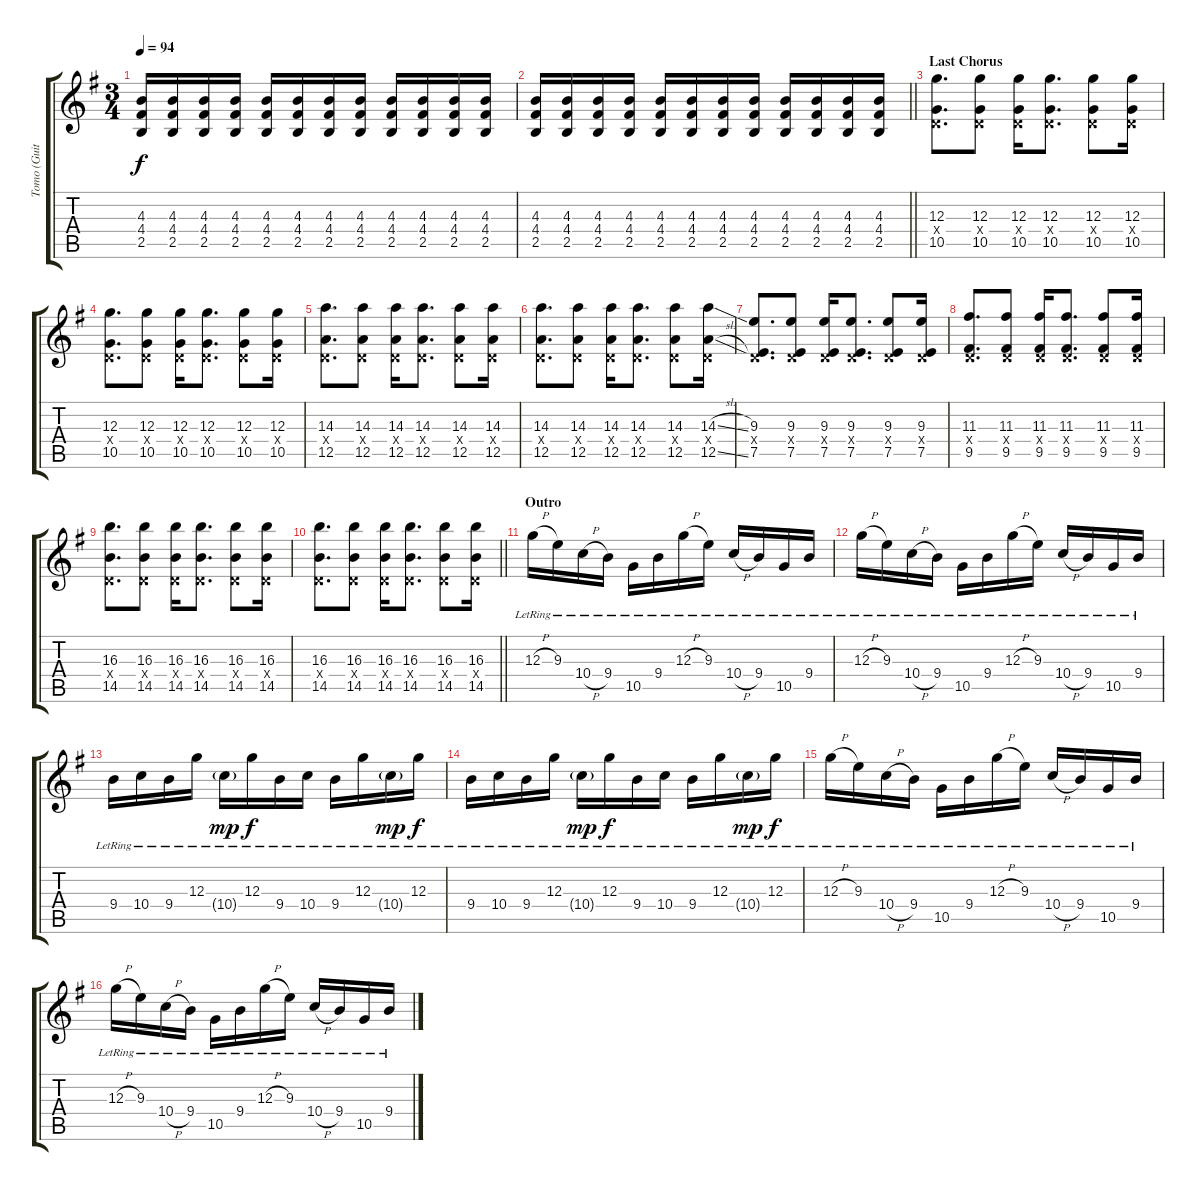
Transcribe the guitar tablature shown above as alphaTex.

\track ("Tomo (Guitar 1)" "Tomo (Guit") {instrument electricguitarclean}
\staff {score tabs}
\tuning (E4 B3 G3 D3 A2 E2) {hide}
\ts (3 4)
\tempo 94
\clef g2
\ks g
(4.3 4.4 2.5).16{dy f} (4.3 4.4 2.5).16 (4.3 4.4 2.5).16 (4.3 4.4 2.5).16 (4.3 4.4 2.5).16 (4.3 4.4 2.5).16 (4.3 4.4 2.5).16 (4.3 4.4 2.5).16 (4.3 4.4 2.5).16 (4.3 4.4 2.5).16 (4.3 4.4 2.5).16 (4.3 4.4 2.5).16 |
\barLineRight lightlight
(4.3 4.4 2.5).16 (4.3 4.4 2.5).16 (4.3 4.4 2.5).16 (4.3 4.4 2.5).16 (4.3 4.4 2.5).16 (4.3 4.4 2.5).16 (4.3 4.4 2.5).16 (4.3 4.4 2.5).16 (4.3 4.4 2.5).16 (4.3 4.4 2.5).16 (4.3 4.4 2.5).16 (4.3 4.4 2.5).16 |
\section ("" "Last Chorus")
(12.3 0.4{x} 10.5).8{d} (12.3 0.4{x} 10.5).8 (12.3 0.4{x} 10.5).16 (12.3 0.4{x} 10.5).8{d} (12.3 0.4{x} 10.5).8 (12.3 0.4{x} 10.5).16 |
(12.3 0.4{x} 10.5).8{d} (12.3 0.4{x} 10.5).8 (12.3 0.4{x} 10.5).16 (12.3 0.4{x} 10.5).8{d} (12.3 0.4{x} 10.5).8 (12.3 0.4{x} 10.5).16 |
(14.3 0.4{x} 12.5).8{d} (14.3 0.4{x} 12.5).8 (14.3 0.4{x} 12.5).16 (14.3 0.4{x} 12.5).8{d} (14.3 0.4{x} 12.5).8 (14.3 0.4{x} 12.5).16 |
(14.3 0.4{x} 12.5).8{d} (14.3 0.4{x} 12.5).8 (14.3 0.4{x} 12.5).16 (14.3 0.4{x} 12.5).8{d} (14.3 0.4{x} 12.5).8 (14.3{sl} 0.4{x} 12.5{sl}).16 |
(9.3 0.4{x} 7.5).8{d} (9.3 0.4{x} 7.5).8 (9.3 0.4{x} 7.5).16 (9.3 0.4{x} 7.5).8{d} (9.3 0.4{x} 7.5).8 (9.3 0.4{x} 7.5).16 |
(11.3 0.4{x} 9.5).8{d} (11.3 0.4{x} 9.5).8 (11.3 0.4{x} 9.5).16 (11.3 0.4{x} 9.5).8{d} (11.3 0.4{x} 9.5).8 (11.3 0.4{x} 9.5).16 |
(16.3 0.4{x} 14.5).8{d} (16.3 0.4{x} 14.5).8 (16.3 0.4{x} 14.5).16 (16.3 0.4{x} 14.5).8{d} (16.3 0.4{x} 14.5).8 (16.3 0.4{x} 14.5).16 |
\barLineRight lightlight
(16.3 0.4{x} 14.5).8{d} (16.3 0.4{x} 14.5).8 (16.3 0.4{x} 14.5).16 (16.3 0.4{x} 14.5).8{d} (16.3 0.4{x} 14.5).8 (16.3 0.4{x} 14.5).16 |
\section ("" "Outro")
12.3{h lr}.16{volume 16 balance 11 instrument electricguitarclean} 9.3{lr}.16 10.4{h lr}.16 9.4{lr}.16 10.5{lr}.16 9.4{lr}.16 12.3{h lr}.16 9.3{lr}.16 10.4{h lr}.16 9.4{lr}.16 10.5{lr}.16 9.4{lr}.16 |
12.3{h lr}.16 9.3{lr}.16 10.4{h lr}.16 9.4{lr}.16 10.5{lr}.16 9.4{lr}.16 12.3{h lr}.16 9.3{lr}.16 10.4{h lr}.16 9.4{lr}.16 10.5{lr}.16 9.4{lr}.16 |
9.4{lr}.16 10.4{lr}.16 9.4{lr}.16 12.3{lr}.16 10.4{g lr}.16{dy mp} 12.3{lr}.16{dy f} 9.4{lr}.16 10.4{lr}.16 9.4{lr}.16 12.3{lr}.16 10.4{g lr}.16{dy mp} 12.3{lr}.16{dy f} |
9.4{lr}.16 10.4{lr}.16 9.4{lr}.16 12.3{lr}.16 10.4{g lr}.16{dy mp} 12.3{lr}.16{dy f} 9.4{lr}.16 10.4{lr}.16 9.4{lr}.16 12.3{lr}.16 10.4{g lr}.16{dy mp} 12.3{lr}.16{dy f} |
12.3{h lr}.16 9.3{lr}.16 10.4{h lr}.16 9.4{lr}.16 10.5{lr}.16 9.4{lr}.16 12.3{h lr}.16 9.3{lr}.16 10.4{h lr}.16 9.4{lr}.16 10.5{lr}.16 9.4{lr}.16 |
12.3{h lr}.16 9.3{lr}.16 10.4{h lr}.16 9.4{lr}.16 10.5{lr}.16 9.4{lr}.16 12.3{h lr}.16 9.3{lr}.16 10.4{h lr}.16 9.4{lr}.16 10.5{lr}.16 9.4{lr}.16
